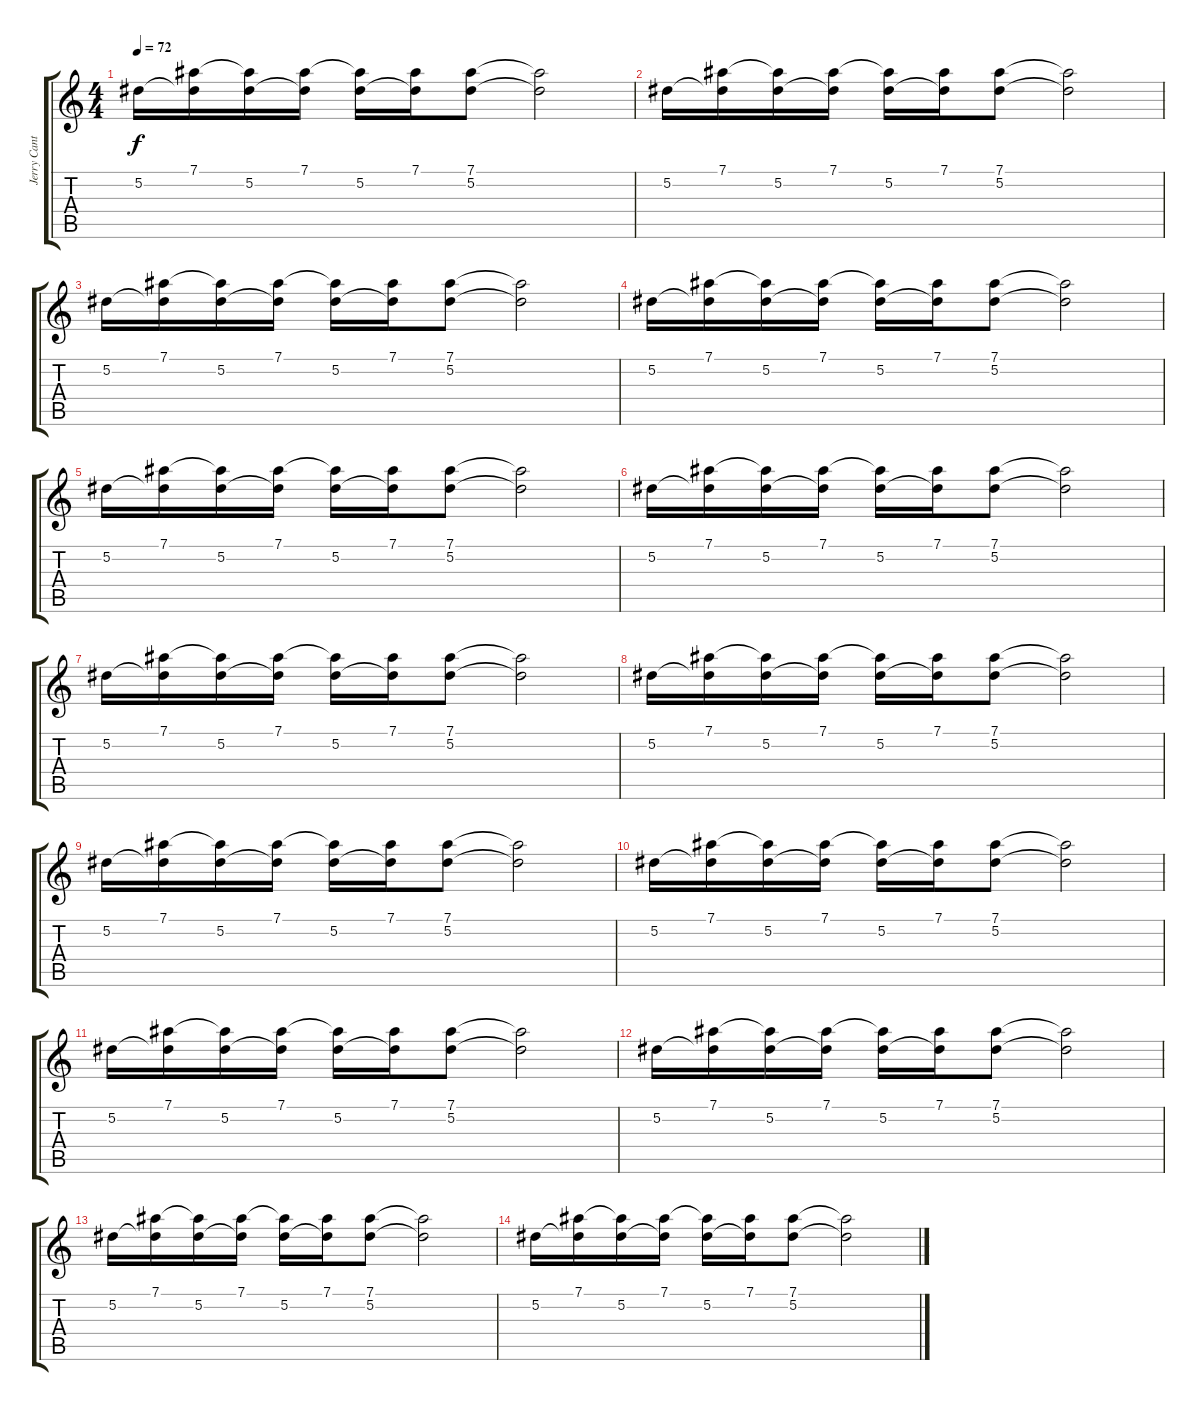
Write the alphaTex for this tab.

\track ("Jerry Cantrell - Guitar 4 - Clean" "Jerry Cant") {instrument electricguitarclean}
\staff {score tabs}
\tuning (Eb4 Bb3 Gb3 Db3 Ab2 Eb2) {hide}
\ts (4 4)
\tempo 72
\clef g2
\ks c
5.2.16{dy f} (7.1 5.2{t}).16 (7.1{t} 5.2).16 (7.1 5.2{t}).16 (7.1{t} 5.2).16 (7.1 5.2{t}).16 (7.1 5.2).8 (7.1{t} 5.2{t}).2 |
5.2.16 (7.1 5.2{t}).16 (7.1{t} 5.2).16 (7.1 5.2{t}).16 (7.1{t} 5.2).16 (7.1 5.2{t}).16 (7.1 5.2).8 (7.1{t} 5.2{t}).2 |
5.2.16 (7.1 5.2{t}).16 (7.1{t} 5.2).16 (7.1 5.2{t}).16 (7.1{t} 5.2).16 (7.1 5.2{t}).16 (7.1 5.2).8 (7.1{t} 5.2{t}).2 |
5.2.16 (7.1 5.2{t}).16 (7.1{t} 5.2).16 (7.1 5.2{t}).16 (7.1{t} 5.2).16 (7.1 5.2{t}).16 (7.1 5.2).8 (7.1{t} 5.2{t}).2 |
5.2.16 (7.1 5.2{t}).16 (7.1{t} 5.2).16 (7.1 5.2{t}).16 (7.1{t} 5.2).16 (7.1 5.2{t}).16 (7.1 5.2).8 (7.1{t} 5.2{t}).2 |
5.2.16 (7.1 5.2{t}).16 (7.1{t} 5.2).16 (7.1 5.2{t}).16 (7.1{t} 5.2).16 (7.1 5.2{t}).16 (7.1 5.2).8 (7.1{t} 5.2{t}).2 |
5.2.16 (7.1 5.2{t}).16 (7.1{t} 5.2).16 (7.1 5.2{t}).16 (7.1{t} 5.2).16 (7.1 5.2{t}).16 (7.1 5.2).8 (7.1{t} 5.2{t}).2 |
5.2.16 (7.1 5.2{t}).16 (7.1{t} 5.2).16 (7.1 5.2{t}).16 (7.1{t} 5.2).16 (7.1 5.2{t}).16 (7.1 5.2).8 (7.1{t} 5.2{t}).2 |
5.2.16 (7.1 5.2{t}).16 (7.1{t} 5.2).16 (7.1 5.2{t}).16 (7.1{t} 5.2).16 (7.1 5.2{t}).16 (7.1 5.2).8 (7.1{t} 5.2{t}).2 |
5.2.16 (7.1 5.2{t}).16 (7.1{t} 5.2).16 (7.1 5.2{t}).16 (7.1{t} 5.2).16 (7.1 5.2{t}).16 (7.1 5.2).8 (7.1{t} 5.2{t}).2 |
5.2.16{volume 6} (7.1 5.2{t}).16 (7.1{t} 5.2).16 (7.1 5.2{t}).16 (7.1{t} 5.2).16 (7.1 5.2{t}).16 (7.1 5.2).8 (7.1{t} 5.2{t}).2 |
5.2.16 (7.1 5.2{t}).16 (7.1{t} 5.2).16 (7.1 5.2{t}).16 (7.1{t} 5.2).16 (7.1 5.2{t}).16 (7.1 5.2).8 (7.1{t} 5.2{t}).2 |
5.2.16{volume 0} (7.1 5.2{t}).16 (7.1{t} 5.2).16 (7.1 5.2{t}).16 (7.1{t} 5.2).16 (7.1 5.2{t}).16 (7.1 5.2).8 (7.1{t} 5.2{t}).2 |
5.2.16 (7.1 5.2{t}).16 (7.1{t} 5.2).16 (7.1 5.2{t}).16 (7.1{t} 5.2).16 (7.1 5.2{t}).16 (7.1 5.2).8 (7.1{t} 5.2{t}).2
